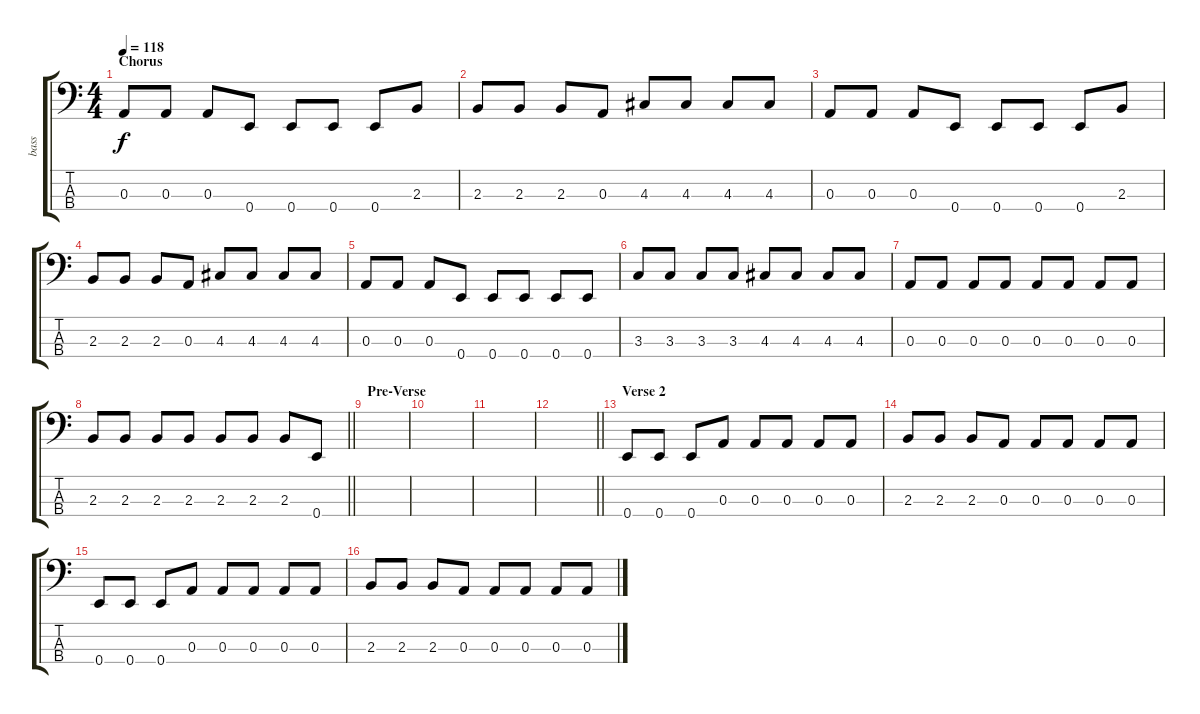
\track ("bass" "bass") {instrument electricbassfinger}
\staff {score tabs}
\tuning (G2 D2 A1 E1) {hide}
\ts (4 4)
\section ("" "Chorus")
\tempo 118
\clef f4
\ks c
0.3.8{dy f} 0.3.8 0.3.8 0.4.8 0.4.8 0.4.8 0.4.8 2.3.8 |
2.3.8 2.3.8 2.3.8 0.3.8 4.3.8 4.3.8 4.3.8 4.3.8 |
0.3.8 0.3.8 0.3.8 0.4.8 0.4.8 0.4.8 0.4.8 2.3.8 |
2.3.8 2.3.8 2.3.8 0.3.8 4.3.8 4.3.8 4.3.8 4.3.8 |
0.3.8 0.3.8 0.3.8 0.4.8 0.4.8 0.4.8 0.4.8 0.4.8 |
3.3.8 3.3.8 3.3.8 3.3.8 4.3.8 4.3.8 4.3.8 4.3.8 |
0.3.8 0.3.8 0.3.8 0.3.8 0.3.8 0.3.8 0.3.8 0.3.8 |
\barLineRight lightlight
2.3.8 2.3.8 2.3.8 2.3.8 2.3.8 2.3.8 2.3.8 0.4.8 |
\section ("" "Pre-Verse")
|
|
|
\barLineRight lightlight
|
\section ("" "Verse 2")
0.4.8 0.4.8 0.4.8 0.3.8 0.3.8 0.3.8 0.3.8 0.3.8 |
2.3.8 2.3.8 2.3.8 0.3.8 0.3.8 0.3.8 0.3.8 0.3.8 |
0.4.8 0.4.8 0.4.8 0.3.8 0.3.8 0.3.8 0.3.8 0.3.8 |
2.3.8 2.3.8 2.3.8 0.3.8 0.3.8 0.3.8 0.3.8 0.3.8
